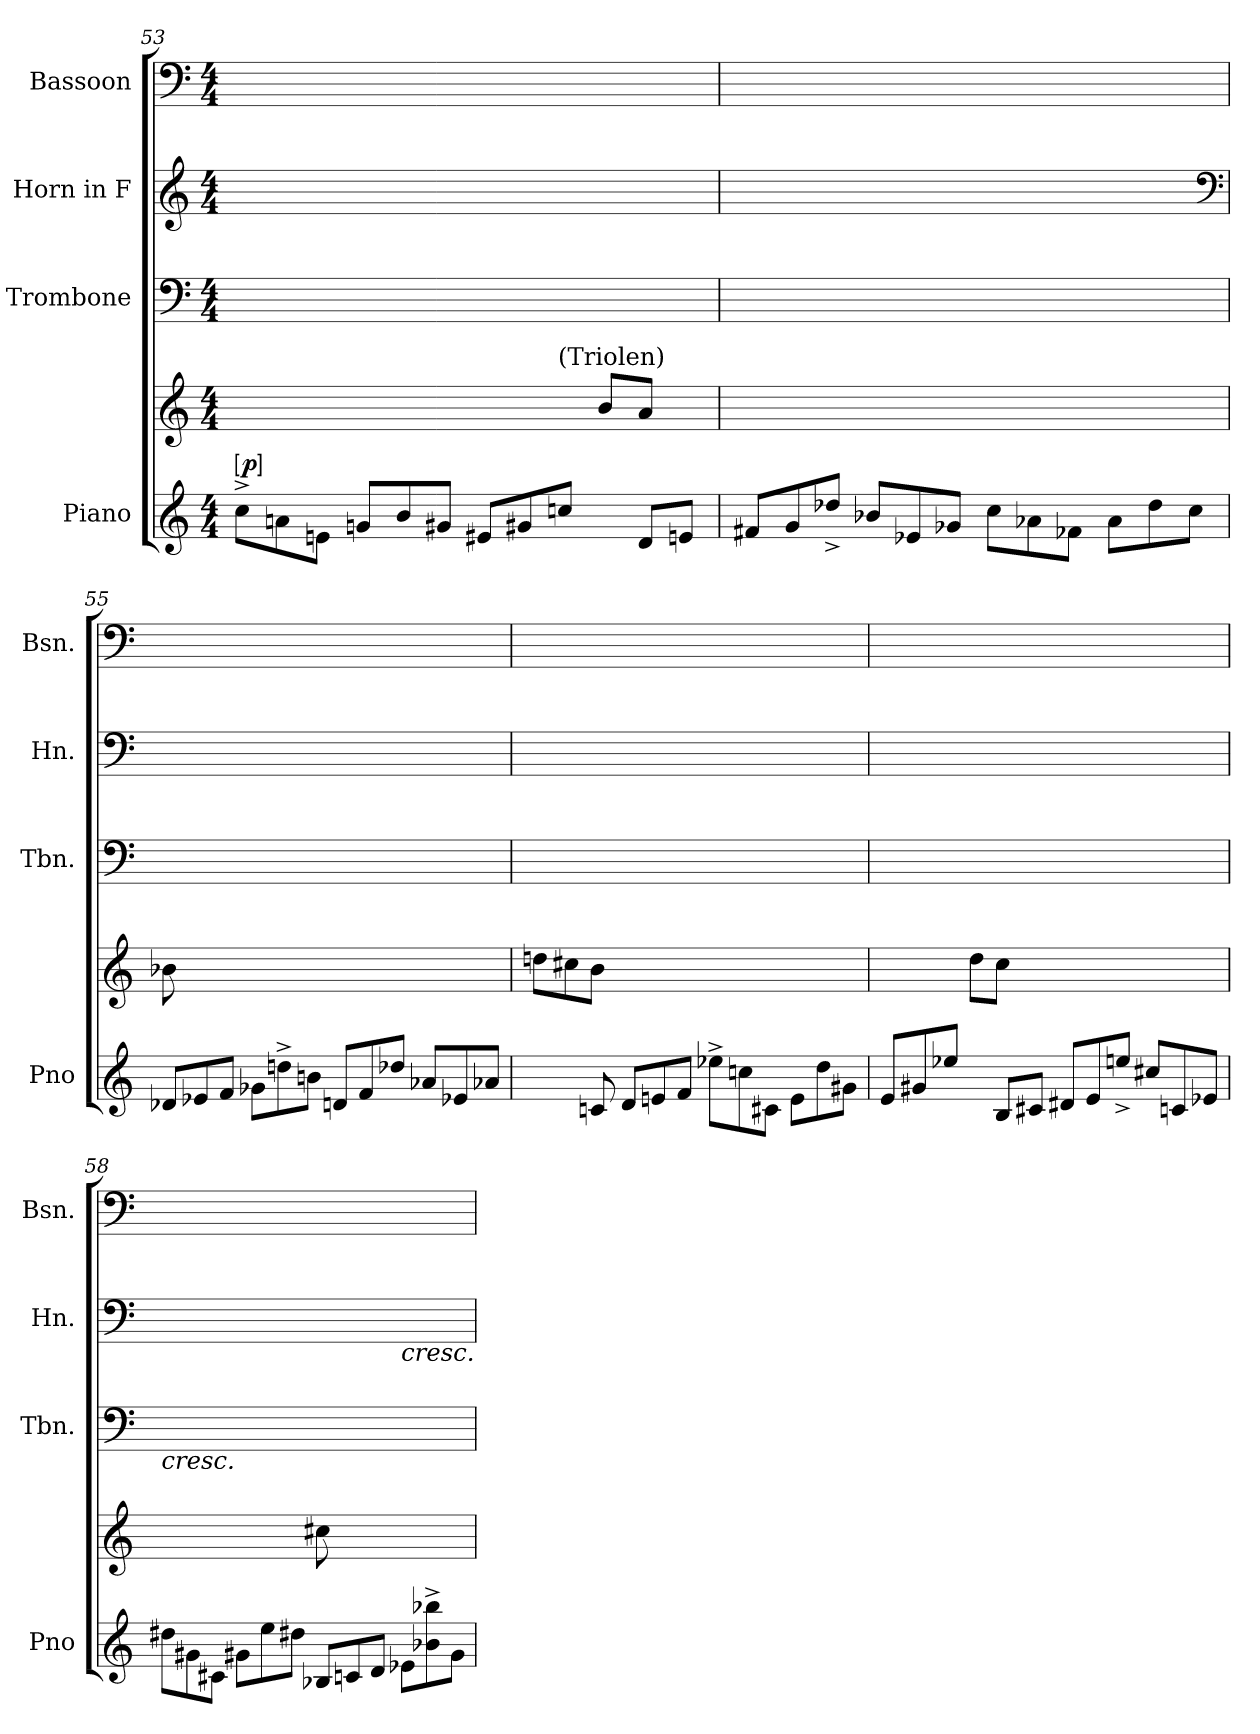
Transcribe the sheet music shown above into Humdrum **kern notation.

**kern	**kern	**dynam	**kern	**kern	**kern
*part4	*part4	*part4	*part3	*part2	*part1
*staff5	*staff4	*staff4/5	*staff3	*staff2	*staff1
*I"Piano	*	*	*I"Trombone	*I"Horn in F	*I"Bassoon
*I'Pno	*	*	*I'Tbn.	*I'Hn.	*I'Bsn.
*clefG2	*clefG2	*	*clefF4	*clefG2	*clefF4
*	*	*	*	*ITrd-3c-5	*
*k[]	*	*	*k[]	*	*k[]
*M4/4	*M4/4	*	*M4/4	*M4/4	*M4/4
*MM131	*MM131	*	*MM131	*MM131	*MM131
*Xtuplet	*	*	*	*	*
=53	=53	=53	=53	=53	=53
!	!LO:TX:t=[quarter] = 131	!	!	!	!
!	!	!LO:DY:a=2:ed=brack	!	!	!
*	*^	*	*	*	*
12cc^\L	4ryy	3%2ryy	p	1ryy	1ryy	1ryy
12an\	.	.	.	.	.	.
12en/J	.	.	.	.	.	.
12gnL	4ryy	.	.	.	.	.
12b/	.	.	.	.	.	.
12g#X\J	.	.	.	.	.	.
12e#X/L	4ryy	.	.	.	.	.
12g#X	.	.	.	.	.	.
!	!	!LO:TX:a:t=(Triolen)	!	!	!	!
12ccn\J	.	3ryy	.	.	.	.
*	*Xtuplet	*	*	*	*	*
12ryy	12bL	.	.	.	.	.
12dL	12aJ	.	.	.	.	.
12enJ	12ryy	.	.	.	.	.
*	*v	*v	*	*	*	*
=54	=54	=54	=54	=54	=54
12f#X/L	1ryy	.	1ryy	1ryy	1ryy
12g	.	.	.	.	.
12dd-X^>\J	.	.	.	.	.
12b-X\L	.	.	.	.	.
12e-X/	.	.	.	.	.
12g-XJ	.	.	.	.	.
12cc\L	.	.	.	.	.
12a-X\	.	.	.	.	.
12f-X/J	.	.	.	.	.
12a-/L	.	.	.	.	.
12dd-\	.	.	.	.	.
12cc\J	.	.	.	.	.
*	*	*	*	*clefF4	*
=55	=55	=55	=55	=55	=55
12d-XL	12b-X	.	1ryy	1ryy	1ryy
12e-X	12ryy	.	.	.	.
12fJ	12ryy	.	.	.	.
12g-X/L	4ryy	.	.	.	.
12ddn^\	.	.	.	.	.
12bn\J	.	.	.	.	.
12dn/L	4ryy	.	.	.	.
12f	.	.	.	.	.
12dd-X\J	.	.	.	.	.
12a-X\L	4ryy	.	.	.	.
12e-X/	.	.	.	.	.
12a-XJ	.	.	.	.	.
=56	=56	=56	=56	=56	=56
12ryy	12ddnL	.	1ryy	1ryy	1ryy
12ryy	12cc#X	.	.	.	.
12cn	12bJ	.	.	.	.
12dL	4ryy	.	.	.	.
12en	.	.	.	.	.
12fJ	.	.	.	.	.
12ee-X^\L	4ryy	.	.	.	.
12ccn\	.	.	.	.	.
12c#X/J	.	.	.	.	.
12e/L	4ryy	.	.	.	.
12dd\	.	.	.	.	.
12g#X\J	.	.	.	.	.
=57	=57	=57	=57	=57	=57
12e/L	4ryy	.	1ryy	1ryy	1ryy
12g#X	.	.	.	.	.
12ee-X\J	.	.	.	.	.
12ryy	12ddL	.	.	.	.
12BL	12ccJ	.	.	.	.
12c#XJ	12ryy	.	.	.	.
12d#X/L	4ryy	.	.	.	.
12e	.	.	.	.	.
12een^\J	.	.	.	.	.
12cc#X\L	4ryy	.	.	.	.
12cn/	.	.	.	.	.
12e-XJ	.	.	.	.	.
=58	=58	=58	=58	=58	=58
!	!	!	!LO:TX:b:i:t=cresc.	!	!
12dd#X\L	4ryy	.	2.ryy	2ryy	1ryy
12g#X\	.	.	.	.	.
12c#X/J	.	.	.	.	.
12g#X/L	4ryy	.	.	.	.
12ee\	.	.	.	.	.
12dd#X\J	.	.	.	.	.
12B-XL	12cc#X	.	.	4ryy	.
12cn	12ryy	.	.	.	.
12dJ	12ryy	.	.	.	.
!	!	!	!	!LO:TX:b:i:t=cresc.	!
12e-X/L	4ryy	.	4ryy	4ryy	.
12b-X^\ 12bb-X^\	.	.	.	.	.
12g#\J	.	.	.	.	.
=	=	=	=	=	=
*-	*-	*-	*-	*-	*-
